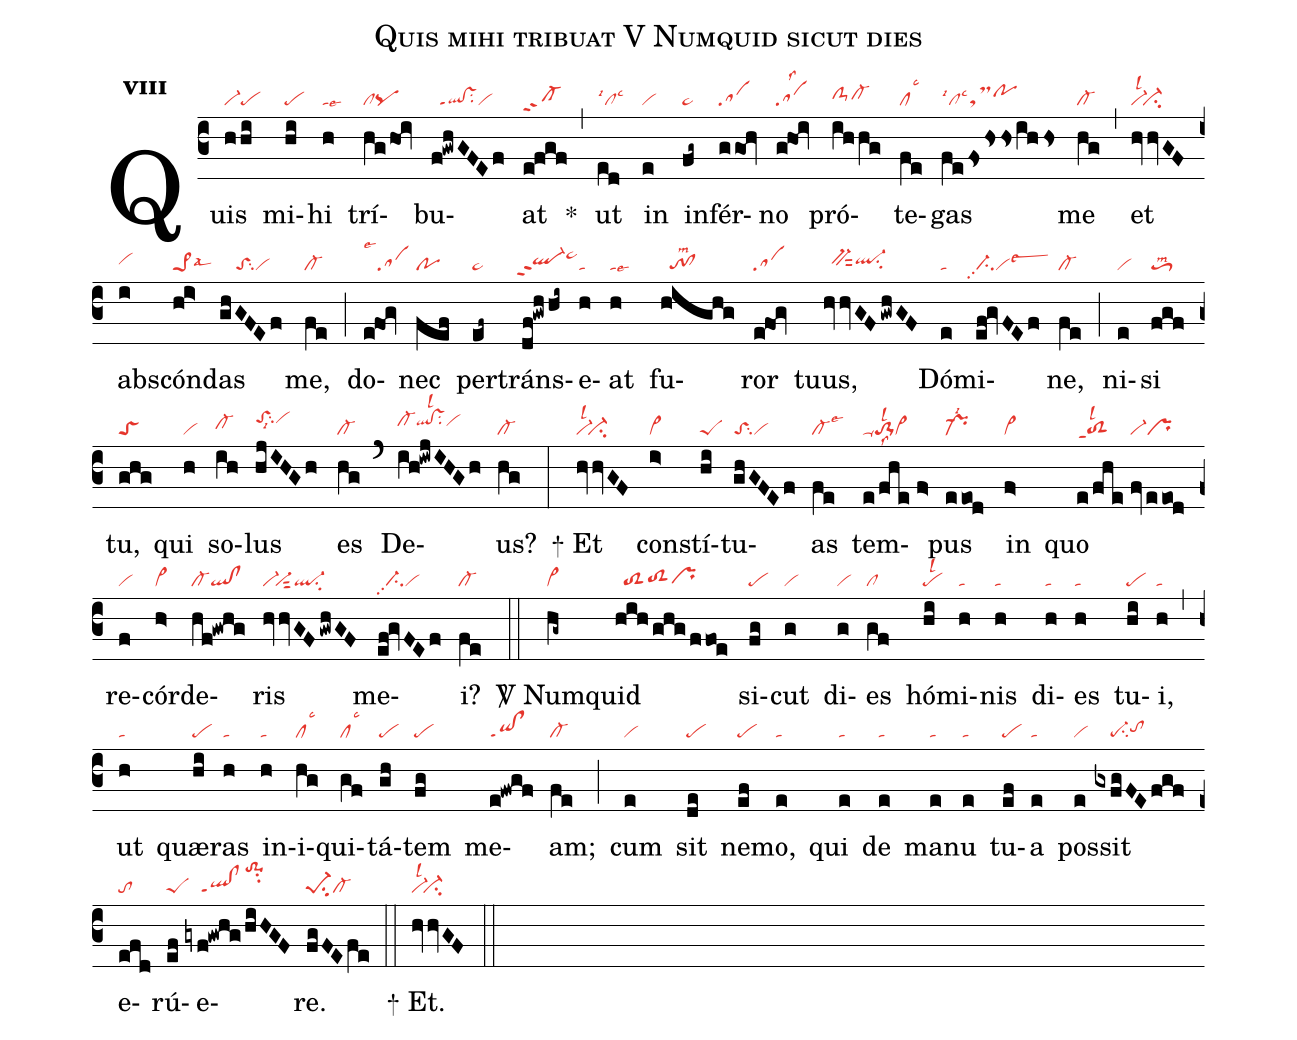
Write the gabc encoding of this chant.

name:Quis mihi tribuat V Numquid sicut dies;
office-part:re;
mode:8;
nabc-lines:1;
%%
initial-style: 1;
name:Quis mihi tribuat;
mode: 8;
office-part: Responsorium;
annotation: Resp.;
annotation: viii;
nabc-lines:1;
%%
(c3) Quis(h/hi|vi-pe) mi(hi|pe)hi(h|talse6) trí(hg/hoi|clpq)bu(f!gwhGFEf|//ql!vsppt1su2vi)at(e!fgf|cl-hdppt2) <sp>*</sp>(,) ut(ed|cllsi1lsc3) in(e|vi) in(fg~|pe~)fér(ggoh|sa)no(g!hoi|salss2) pró(ih/hg|clS-hhcl-hh)te(fe|cllsc3)gas(fe/fshssihhs|cllsi1lsc3tsMpohi) me(hg|cl-) (,) et(hvhvGF|vi-lsl2`vi-su2) ab(i|vihh)scón(hi>|pe>1lsal6)das(ghGFEf|////toSsu2vi) me,(fe|cl-) (;) do(e!fog|salse1)nec(fef|po) per(ef~|pe~)tráns(df!gwh/hi~|`ql-hhppt2pe~hj)e(h|ta)at(h|talse6) fu(highg|//to!cllsm2)ror(e!fog|sa) tuus,(hvhvGF/gwhGF|//bv-hhsut2ql-hhsu2) Dó(e|ta)mi(ef@gvFEf|ci-pp2vilsew3)ne,(fe|cl-) (;) ni(e|vi)si(fgf|toS3lsm2) tu,(ghg|toS) qui(h|vi) so(ih|cl-hh)lus(hjIHGh|toShjsu2lsi8vihj) es(hg|cl-) (`) De(ih!iwjIHGh|cl-hiqlhi!vshisu2lsl2vihi)us?(hg|cl-) (:)

<sp>+</sp> Et(hvhvGF|vi-lsl2`vi-su2) con(i>|vi>)stí(hi|peS)tu(ghGFEf|toSsu2vi)as(fe|cl-lse3) tem(e/fhe//f>|ta-to-1lsl2lss8vi>)pus(eeod|pr-lsi2) in(f>|vi>) quo(e/fhe//|toS2ppt1lsl2|fveeod|vi-pr) re(f|vi)cór(h>|vi>)de(hf!gwhg|cl-ql!cl)ris(hvhvGF/gwhGF|vi-`vi-sut2ql-su2) me(ef@gvFEf|//ci-pp2vi)i?(fe|cl-) (::)

<sp>V/</sp> Num(hg~|vi>)quid(hih/ghg/ffoe|//toS2toS2hgprhg) si(fg|pe)cut(g|vi) di(g|vi)es(gf|cl) hó(hi|pelsl2)mi(h|ta)nis(h|ta) di(h|ta)es(h|ta) tu(hi|pe)i,(h|ta) (,) ut(h|ta) quæ(hi|pe)ras(h|ta) in(h|ta)i(hg|cllsc3)qui(gf|cllsc3)tá(gh|pe)tem(fg|pe) me(e!fwgf|qi!clppt1)am;(fe|cl-) (;) cum(e|vi) sit(de|pe) ne(ef|pe)mo,(e|ta) qui(e|ta) de(e|ta) ma(e|ta)nu(e|ta) tu(ef|pe)a(e|ta) pos(e|vi)sit(gxfgFEfgf|////pe-su2tohh) e(efd|to)rú(ef|peS)e(gyf!gwhg|////ql!clppt1|hiHGF|to-1hmsu2)re. (fgFEfe|pe-1su2cl-) (::)

<sp>+</sp> Et.(hvhvGF|vi-lsl2`vi-su2) (::)
